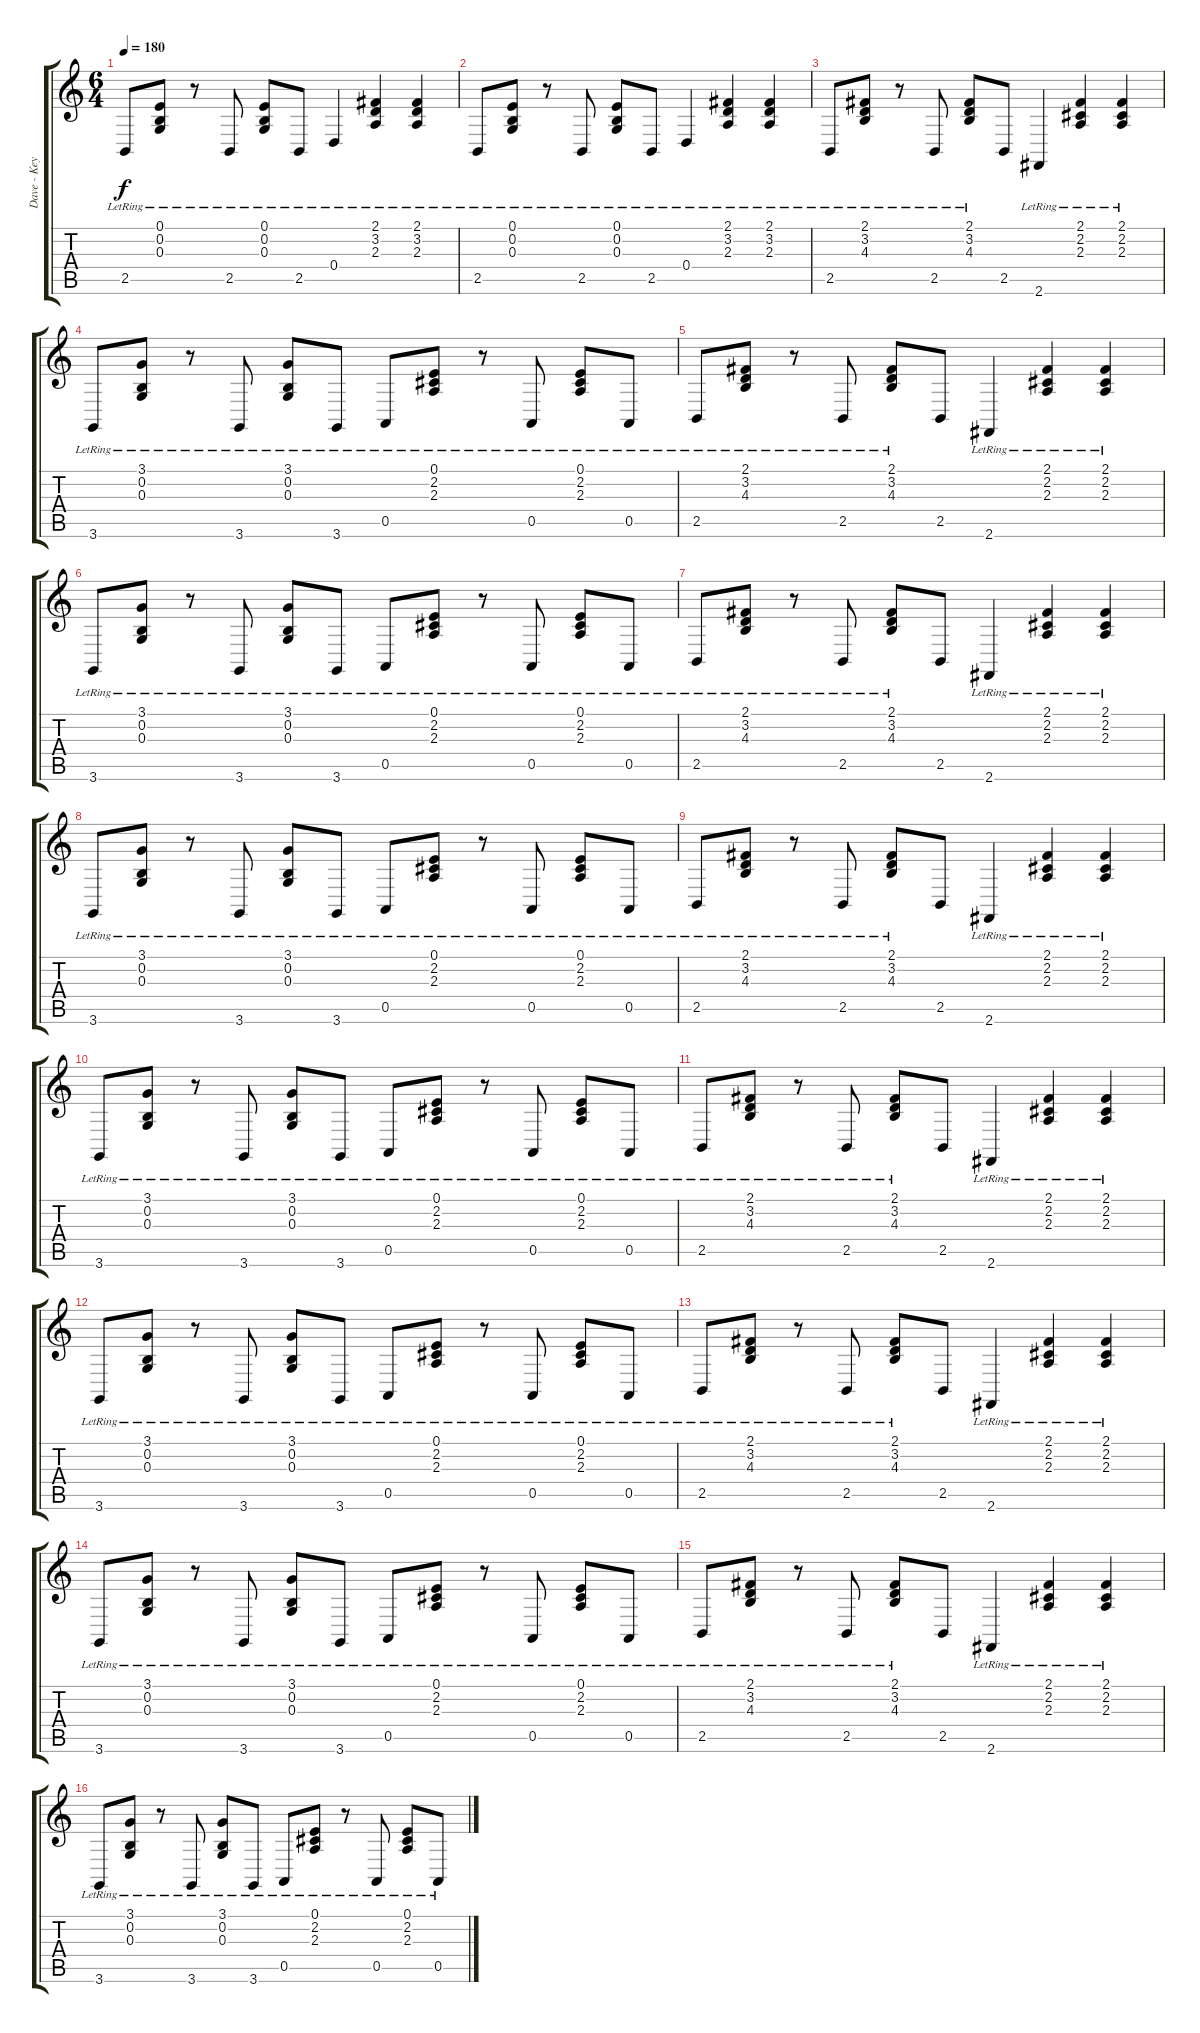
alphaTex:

\track ("Dave - Keyboards" "Dave - Key") {instrument harpsichord}
\staff {score tabs}
\tuning (E4 B3 G3 D3 A2 E2) {hide}
\ts (6 4)
\tempo 180
\clef g2
\ks c
2.5{lr}.8{dy f} (0.1{lr} 0.2{lr} 0.3{lr}).8 r.8 2.5{lr}.8 (0.1{lr} 0.2{lr} 0.3{lr}).8 2.5{lr}.8 0.4{lr}.4 (2.1{lr} 3.2{lr} 2.3{lr}).4 (2.1{lr} 3.2{lr} 2.3{lr}).4 |
2.5{lr}.8 (0.1{lr} 0.2{lr} 0.3{lr}).8 r.8 2.5{lr}.8 (0.1{lr} 0.2{lr} 0.3{lr}).8 2.5{lr}.8 0.4{lr}.4 (2.1{lr} 3.2{lr} 2.3{lr}).4 (2.1{lr} 3.2{lr} 2.3{lr}).4 |
2.5{lr}.8 (2.1{lr} 3.2{lr} 4.3{lr}).8 r.8 2.5{lr}.8 (2.1{lr} 3.2{lr} 4.3{lr}).8 2.5.8 2.6{lr}.4 (2.1{lr} 2.2{lr} 2.3{lr}).4 (2.1{lr} 2.2{lr} 2.3{lr}).4 |
3.6{lr}.8 (3.1{lr} 0.2{lr} 0.3{lr}).8 r.8 3.6{lr}.8 (3.1{lr} 0.2{lr} 0.3{lr}).8 3.6{lr}.8 0.5{lr}.8 (0.1{lr} 2.2{lr} 2.3{lr}).8 r.8 0.5{lr}.8 (0.1{lr} 2.2{lr} 2.3{lr}).8 0.5{lr}.8 |
2.5{lr}.8 (2.1{lr} 3.2{lr} 4.3{lr}).8 r.8 2.5{lr}.8 (2.1{lr} 3.2{lr} 4.3{lr}).8 2.5.8 2.6{lr}.4 (2.1{lr} 2.2{lr} 2.3{lr}).4 (2.1{lr} 2.2{lr} 2.3{lr}).4 |
3.6{lr}.8 (3.1{lr} 0.2{lr} 0.3{lr}).8 r.8 3.6{lr}.8 (3.1{lr} 0.2{lr} 0.3{lr}).8 3.6{lr}.8 0.5{lr}.8 (0.1{lr} 2.2{lr} 2.3{lr}).8 r.8 0.5{lr}.8 (0.1{lr} 2.2{lr} 2.3{lr}).8 0.5{lr}.8 |
2.5{lr}.8 (2.1{lr} 3.2{lr} 4.3{lr}).8 r.8 2.5{lr}.8 (2.1{lr} 3.2{lr} 4.3{lr}).8 2.5.8 2.6{lr}.4 (2.1{lr} 2.2{lr} 2.3{lr}).4 (2.1{lr} 2.2{lr} 2.3{lr}).4 |
3.6{lr}.8 (3.1{lr} 0.2{lr} 0.3{lr}).8 r.8 3.6{lr}.8 (3.1{lr} 0.2{lr} 0.3{lr}).8 3.6{lr}.8 0.5{lr}.8 (0.1{lr} 2.2{lr} 2.3{lr}).8 r.8 0.5{lr}.8 (0.1{lr} 2.2{lr} 2.3{lr}).8 0.5{lr}.8 |
2.5{lr}.8 (2.1{lr} 3.2{lr} 4.3{lr}).8 r.8 2.5{lr}.8 (2.1{lr} 3.2{lr} 4.3{lr}).8 2.5.8 2.6{lr}.4 (2.1{lr} 2.2{lr} 2.3{lr}).4 (2.1{lr} 2.2{lr} 2.3{lr}).4 |
3.6{lr}.8 (3.1{lr} 0.2{lr} 0.3{lr}).8 r.8 3.6{lr}.8 (3.1{lr} 0.2{lr} 0.3{lr}).8 3.6{lr}.8 0.5{lr}.8 (0.1{lr} 2.2{lr} 2.3{lr}).8 r.8 0.5{lr}.8 (0.1{lr} 2.2{lr} 2.3{lr}).8 0.5{lr}.8 |
2.5{lr}.8 (2.1{lr} 3.2{lr} 4.3{lr}).8 r.8 2.5{lr}.8 (2.1{lr} 3.2{lr} 4.3{lr}).8 2.5.8 2.6{lr}.4 (2.1{lr} 2.2{lr} 2.3{lr}).4 (2.1{lr} 2.2{lr} 2.3{lr}).4 |
3.6{lr}.8 (3.1{lr} 0.2{lr} 0.3{lr}).8 r.8 3.6{lr}.8 (3.1{lr} 0.2{lr} 0.3{lr}).8 3.6{lr}.8 0.5{lr}.8 (0.1{lr} 2.2{lr} 2.3{lr}).8 r.8 0.5{lr}.8 (0.1{lr} 2.2{lr} 2.3{lr}).8 0.5{lr}.8 |
2.5{lr}.8 (2.1{lr} 3.2{lr} 4.3{lr}).8 r.8 2.5{lr}.8 (2.1{lr} 3.2{lr} 4.3{lr}).8 2.5.8 2.6{lr}.4 (2.1{lr} 2.2{lr} 2.3{lr}).4 (2.1{lr} 2.2{lr} 2.3{lr}).4 |
3.6{lr}.8 (3.1{lr} 0.2{lr} 0.3{lr}).8 r.8 3.6{lr}.8 (3.1{lr} 0.2{lr} 0.3{lr}).8 3.6{lr}.8 0.5{lr}.8 (0.1{lr} 2.2{lr} 2.3{lr}).8 r.8 0.5{lr}.8 (0.1{lr} 2.2{lr} 2.3{lr}).8 0.5{lr}.8 |
2.5{lr}.8 (2.1{lr} 3.2{lr} 4.3{lr}).8 r.8 2.5{lr}.8 (2.1{lr} 3.2{lr} 4.3{lr}).8 2.5.8 2.6{lr}.4 (2.1{lr} 2.2{lr} 2.3{lr}).4 (2.1{lr} 2.2{lr} 2.3{lr}).4 |
3.6{lr}.8 (3.1{lr} 0.2{lr} 0.3{lr}).8 r.8 3.6{lr}.8 (3.1{lr} 0.2{lr} 0.3{lr}).8 3.6{lr}.8 0.5{lr}.8 (0.1{lr} 2.2{lr} 2.3{lr}).8 r.8 0.5{lr}.8 (0.1{lr} 2.2{lr} 2.3{lr}).8 0.5{lr}.8
